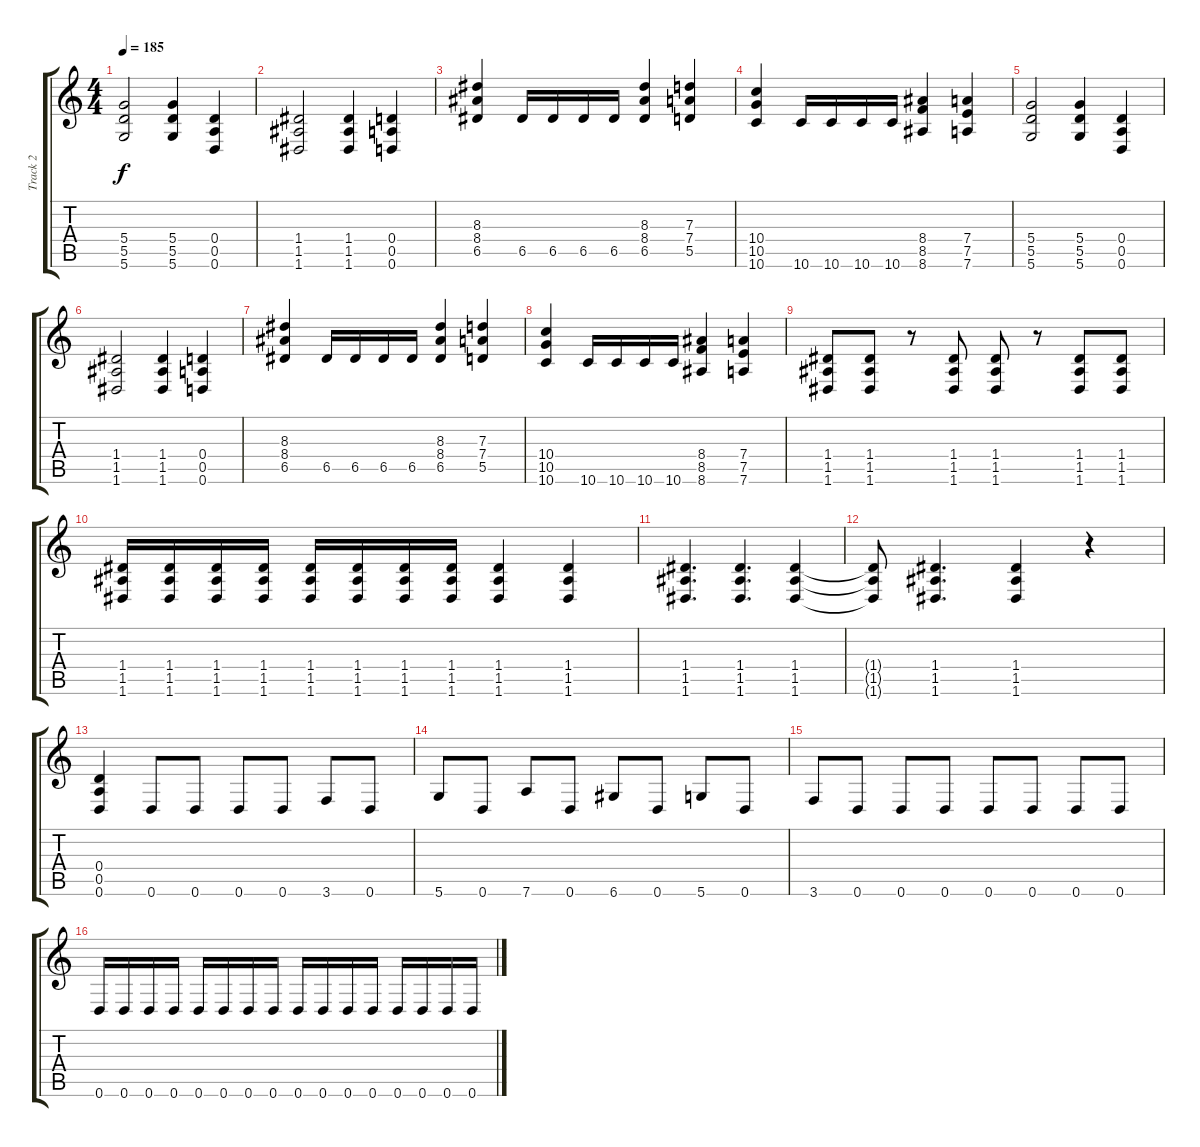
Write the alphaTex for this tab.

\track ("Track 2" "Track 2") {instrument overdrivenguitar}
\staff {score tabs}
\tuning (E4 B3 G3 D3 A2 D2) {hide}
\ts (4 4)
\tempo 185
\clef g2
\ks c
(5.4 5.5 5.6).2{dy f} (5.4 5.5 5.6).4 (0.4 0.5 0.6).4 |
(1.4 1.5 1.6).2 (1.4 1.5 1.6).4 (0.4 0.5 0.6).4 |
(8.3 8.4 6.5).4 6.5.16 6.5.16 6.5.16 6.5.16 (8.3 8.4 6.5).4 (7.3 7.4 5.5).4 |
(10.4 10.5 10.6).4 10.6.16 10.6.16 10.6.16 10.6.16 (8.4 8.5 8.6).4 (7.4 7.5 7.6).4 |
(5.4 5.5 5.6).2 (5.4 5.5 5.6).4 (0.4 0.5 0.6).4 |
(1.4 1.5 1.6).2 (1.4 1.5 1.6).4 (0.4 0.5 0.6).4 |
(8.3 8.4 6.5).4 6.5.16 6.5.16 6.5.16 6.5.16 (8.3 8.4 6.5).4 (7.3 7.4 5.5).4 |
(10.4 10.5 10.6).4 10.6.16 10.6.16 10.6.16 10.6.16 (8.4 8.5 8.6).4 (7.4 7.5 7.6).4 |
(1.4 1.5 1.6).8 (1.4 1.5 1.6).8 r.8 (1.4 1.5 1.6).8 (1.4 1.5 1.6).8 r.8 (1.4 1.5 1.6).8 (1.4 1.5 1.6).8 |
(1.4 1.5 1.6).16 (1.4 1.5 1.6).16 (1.4 1.5 1.6).16 (1.4 1.5 1.6).16 (1.4 1.5 1.6).16 (1.4 1.5 1.6).16 (1.4 1.5 1.6).16 (1.4 1.5 1.6).16 (1.4 1.5 1.6).4 (1.4 1.5 1.6).4 |
(1.4 1.5 1.6).4{d} (1.4 1.5 1.6).4{d} (1.4 1.5 1.6).4 |
(1.4{t} 1.5{t} 1.6{t}).8 (1.4 1.5 1.6).4{d} (1.4 1.5 1.6).4 r.4 |
(0.4 0.5 0.6).4 0.6.8 0.6.8 0.6.8 0.6.8 3.6.8 0.6.8 |
5.6.8 0.6.8 7.6.8 0.6.8 6.6.8 0.6.8 5.6.8 0.6.8 |
3.6.8 0.6.8 0.6.8 0.6.8 0.6.8 0.6.8 0.6.8 0.6.8 |
0.6.16 0.6.16 0.6.16 0.6.16 0.6.16 0.6.16 0.6.16 0.6.16 0.6.16 0.6.16 0.6.16 0.6.16 0.6.16 0.6.16 0.6.16 0.6.16
